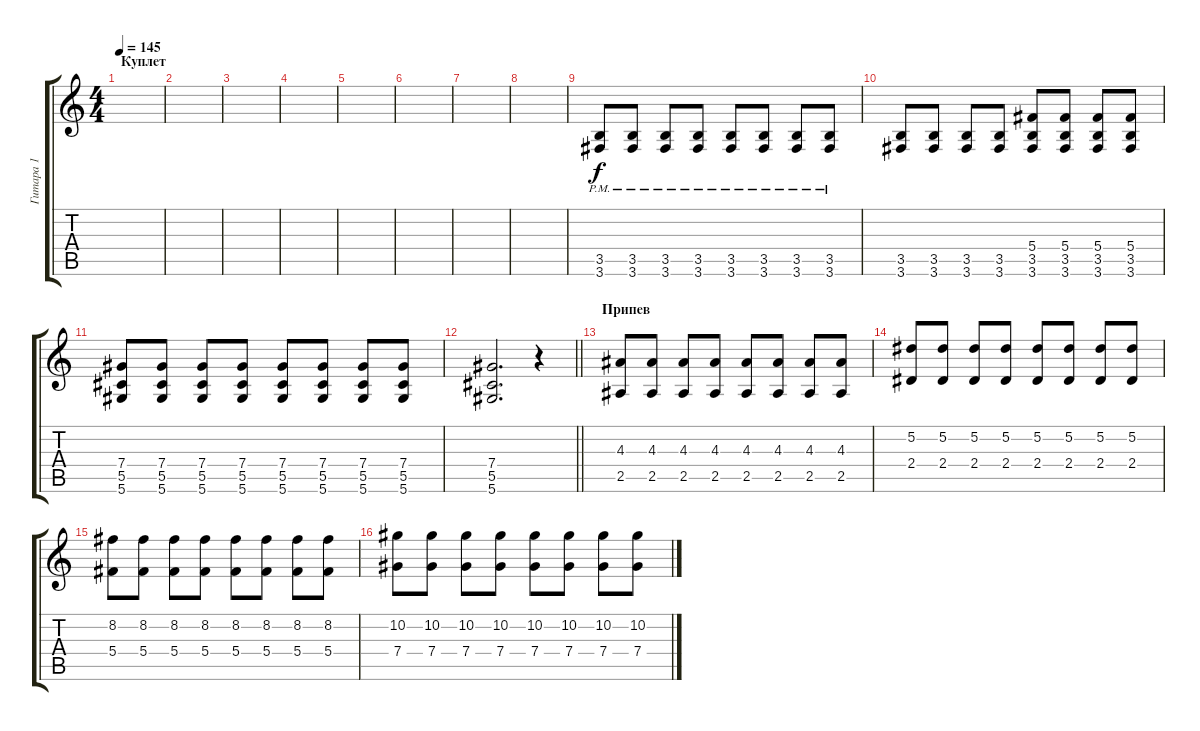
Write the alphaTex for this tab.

\track ("Гитара 1" "Гитара 1") {instrument distortionguitar}
\staff {score tabs}
\tuning (Eb4 Bb3 Gb3 Db3 Ab2 Eb2) {hide}
\ts (4 4)
\section ("" "Куплет")
\tempo 145
\clef g2
\ks c
|
|
|
|
|
|
|
|
(3.5{pm} 3.6).8 (3.5{pm} 3.6).8 (3.5{pm} 3.6).8 (3.5{pm} 3.6).8 (3.5{pm} 3.6).8 (3.5{pm} 3.6).8 (3.5{pm} 3.6).8 (3.5{pm} 3.6).8 |
(3.5 3.6).8 (3.5 3.6).8 (3.5 3.6).8 (3.5 3.6).8 (5.4 3.5 3.6).8 (5.4 3.5 3.6).8 (5.4 3.5 3.6).8 (5.4 3.5 3.6).8 |
(7.4 5.5 5.6).8 (7.4 5.5 5.6).8 (7.4 5.5 5.6).8 (7.4 5.5 5.6).8 (7.4 5.5 5.6).8 (7.4 5.5 5.6).8 (7.4 5.5 5.6).8 (7.4 5.5 5.6).8 |
\barLineRight lightlight
(7.4 5.5 5.6).2{d} r.4 |
\section ("" "Припев")
(4.3 2.5).8 (4.3 2.5).8 (4.3 2.5).8 (4.3 2.5).8 (4.3 2.5).8 (4.3 2.5).8 (4.3 2.5).8 (4.3 2.5).8 |
(5.2 2.4).8 (5.2 2.4).8 (5.2 2.4).8 (5.2 2.4).8 (5.2 2.4).8 (5.2 2.4).8 (5.2 2.4).8 (5.2 2.4).8 |
(8.2 5.4).8 (8.2 5.4).8 (8.2 5.4).8 (8.2 5.4).8 (8.2 5.4).8 (8.2 5.4).8 (8.2 5.4).8 (8.2 5.4).8 |
(10.2 7.4).8 (10.2 7.4).8 (10.2 7.4).8 (10.2 7.4).8 (10.2 7.4).8 (10.2 7.4).8 (10.2 7.4).8 (10.2 7.4).8
